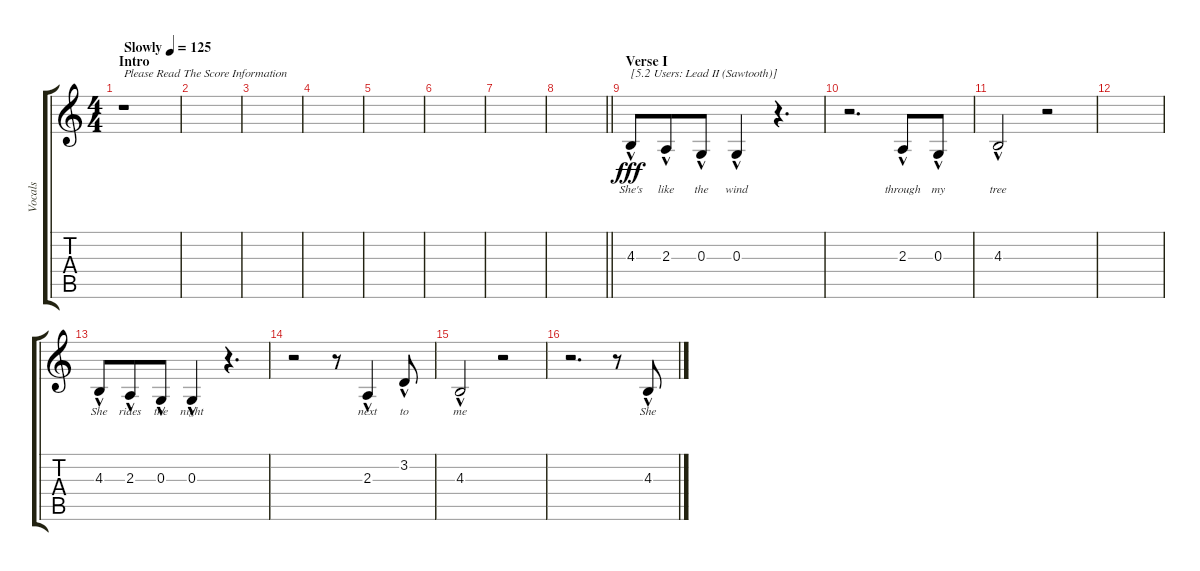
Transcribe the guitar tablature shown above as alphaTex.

\track ("Vocals" "Vocals") {instrument lead2sawtooth}
\staff {score tabs}
\tuning (E4 B3 G3 D3 A2 E2) {hide}
\ts (4 4)
\section ("" "Intro")
\tempo (125 "Slowly")
\clef g2
\ks c
r.1{txt "Please Read The Score Information" dy fff instrument lead2sawtooth} |
|
|
|
|
|
|
\barLineRight lightlight
|
\section ("" "Verse I")
4.3{hac}.8{txt "[5.2 Users: Lead II (Sawtooth)]" lyrics (0 "She's") lyrics (1 "") lyrics (2 "") lyrics (3 "") lyrics (4 "")} 2.3{hac}.8{lyrics (0 "like") lyrics (1 "") lyrics (2 "") lyrics (3 "") lyrics (4 "") beam merge} 0.3{hac}.8{lyrics (0 "the") lyrics (1 "") lyrics (2 "") lyrics (3 "") lyrics (4 "")} 0.3{hac}.4{lyrics (0 "wind") lyrics (1 "") lyrics (2 "") lyrics (3 "") lyrics (4 "")} r.4{d} |
r.2{d} 2.3{hac}.8{lyrics (0 "through") lyrics (1 "") lyrics (2 "") lyrics (3 "") lyrics (4 "")} 0.3{hac}.8{lyrics (0 "my") lyrics (1 "") lyrics (2 "") lyrics (3 "") lyrics (4 "")} |
4.3{hac}.2{lyrics (0 "tree") lyrics (1 "") lyrics (2 "") lyrics (3 "") lyrics (4 "")} r.2 |
|
4.3{hac}.8{lyrics (0 "She") lyrics (1 "") lyrics (2 "") lyrics (3 "") lyrics (4 "")} 2.3{hac}.8{lyrics (0 "rides") lyrics (1 "") lyrics (2 "") lyrics (3 "") lyrics (4 "") beam merge} 0.3{hac}.8{lyrics (0 "the") lyrics (1 "") lyrics (2 "") lyrics (3 "") lyrics (4 "")} 0.3{hac}.4{lyrics (0 "night") lyrics (1 "") lyrics (2 "") lyrics (3 "") lyrics (4 "")} r.4{d} |
r.2 r.8 2.3{hac}.4{lyrics (0 "next") lyrics (1 "") lyrics (2 "") lyrics (3 "") lyrics (4 "")} 3.2{hac}.8{lyrics (0 "to") lyrics (1 "") lyrics (2 "") lyrics (3 "") lyrics (4 "")} |
4.3{hac}.2{lyrics (0 "me") lyrics (1 "") lyrics (2 "") lyrics (3 "") lyrics (4 "")} r.2 |
r.2{d} r.8 4.3{hac}.8{lyrics (0 "She") lyrics (1 "") lyrics (2 "") lyrics (3 "") lyrics (4 "")}
